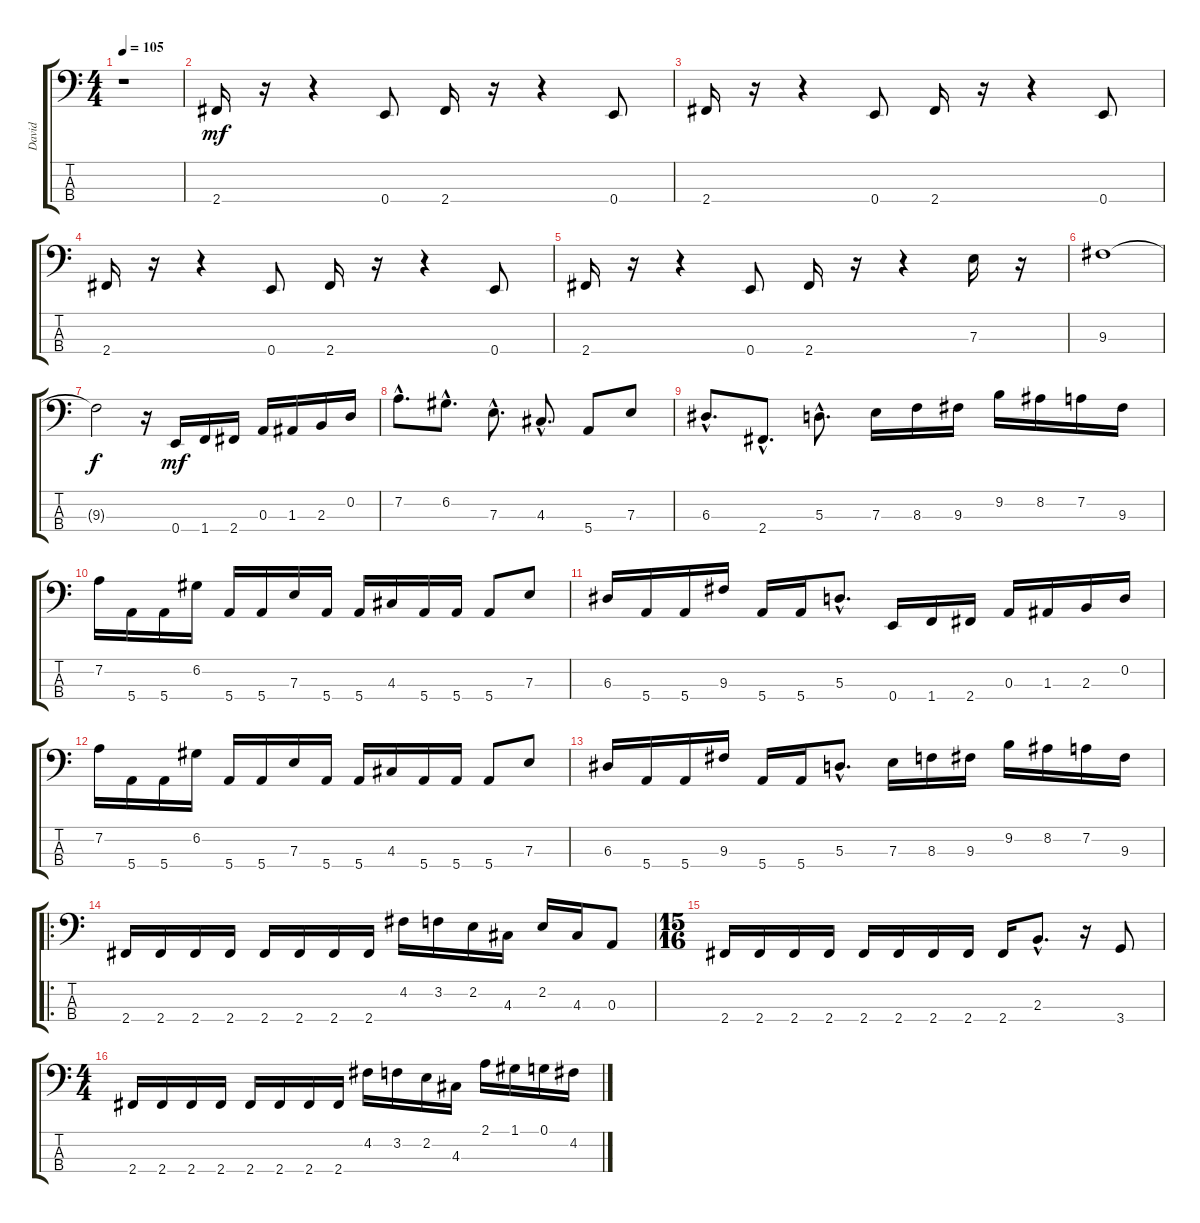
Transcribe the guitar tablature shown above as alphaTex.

\track ("David" "David") {instrument electricbassfinger}
\staff {score tabs}
\tuning (G2 D2 A1 E1) {hide}
\ts (4 4)
\tempo 105
\clef f4
\ks c
r.1{dy mf instrument electricbassfinger} |
2.4.16 r.16 r.4 0.4.8 2.4.16 r.16 r.4 0.4.8 |
2.4.16 r.16 r.4 0.4.8 2.4.16 r.16 r.4 0.4.8 |
2.4.16 r.16 r.4 0.4.8 2.4.16 r.16 r.4 0.4.8 |
2.4.16 r.16 r.4 0.4.8 2.4.16 r.16 r.4 7.3.16 r.16 |
9.3.1 |
9.3{t}.2{dy f} r.16 0.4.16{dy mf} 1.4.16 2.4.16 0.3.16 1.3.16 2.3.16 0.2.16 |
7.2{hac}.8{d} 6.2{hac}.8{d} 7.3{hac}.8{d} 4.3{hac}.8{d} 5.4.8 7.3.8 |
6.3{hac}.8{d} 2.4{hac}.8{d} 5.3{hac}.8{d} 7.3.16 8.3.16 9.3.16 9.2.16 8.2.16 7.2.16 9.3.16 |
7.2.16 5.4.16 5.4.16 6.2.16 5.4.16 5.4.16 7.3.16 5.4.16 5.4.16 4.3.16 5.4.16 5.4.16 5.4.8 7.3.8 |
6.3.16 5.4.16 5.4.16 9.3.16 5.4.16 5.4.16 5.3{hac}.8{d} 0.4.16 1.4.16 2.4.16 0.3.16 1.3.16 2.3.16 0.2.16 |
7.2.16 5.4.16 5.4.16 6.2.16 5.4.16 5.4.16 7.3.16 5.4.16 5.4.16 4.3.16 5.4.16 5.4.16 5.4.8 7.3.8 |
6.3.16 5.4.16 5.4.16 9.3.16 5.4.16 5.4.16 5.3{hac}.8{d} 7.3.16 8.3.16 9.3.16 9.2.16 8.2.16 7.2.16 9.3.16 |
\ro
2.4.16 2.4.16 2.4.16 2.4.16 2.4.16 2.4.16 2.4.16 2.4.16 4.2.16 3.2.16 2.2.16 4.3.16 2.2.16 4.3.16 0.3.8 |
\ts (15 16)
2.4.16 2.4.16 2.4.16 2.4.16 2.4.16 2.4.16 2.4.16 2.4.16 2.4.16 2.3{hac}.8{d} r.16 3.4.8 |
\ts (4 4)
2.4.16 2.4.16 2.4.16 2.4.16 2.4.16 2.4.16 2.4.16 2.4.16 4.2.16 3.2.16 2.2.16 4.3.16 2.1.16 1.1.16 0.1.16 4.2.16
